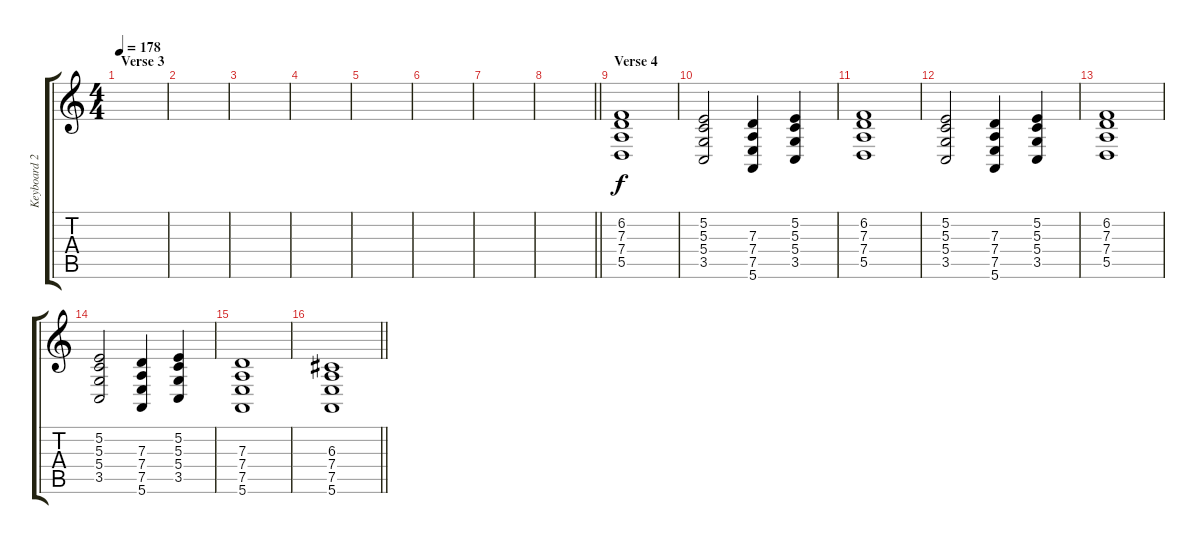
\track ("Keyboard 2" "Keyboard 2") {instrument synthvoice}
\staff {score tabs}
\tuning (E4 B3 G3 D3 A2 E2) {hide}
\ts (4 4)
\section ("" "Verse 3")
\tempo 178
\clef g2
\ks c
|
|
|
|
|
|
|
\barLineRight lightlight
|
\section ("" "Verse 4")
(6.2 7.3 7.4 5.5).1 |
(5.2 5.3 5.4 3.5).2 (7.3 7.4 7.5 5.6).4 (5.2 5.3 5.4 3.5).4 |
(6.2 7.3 7.4 5.5).1 |
(5.2 5.3 5.4 3.5).2 (7.3 7.4 7.5 5.6).4 (5.2 5.3 5.4 3.5).4 |
(6.2 7.3 7.4 5.5).1 |
(5.2 5.3 5.4 3.5).2 (7.3 7.4 7.5 5.6).4 (5.2 5.3 5.4 3.5).4 |
(7.3 7.4 7.5 5.6).1 |
\barLineRight lightlight
(6.3 7.4 7.5 5.6).1
